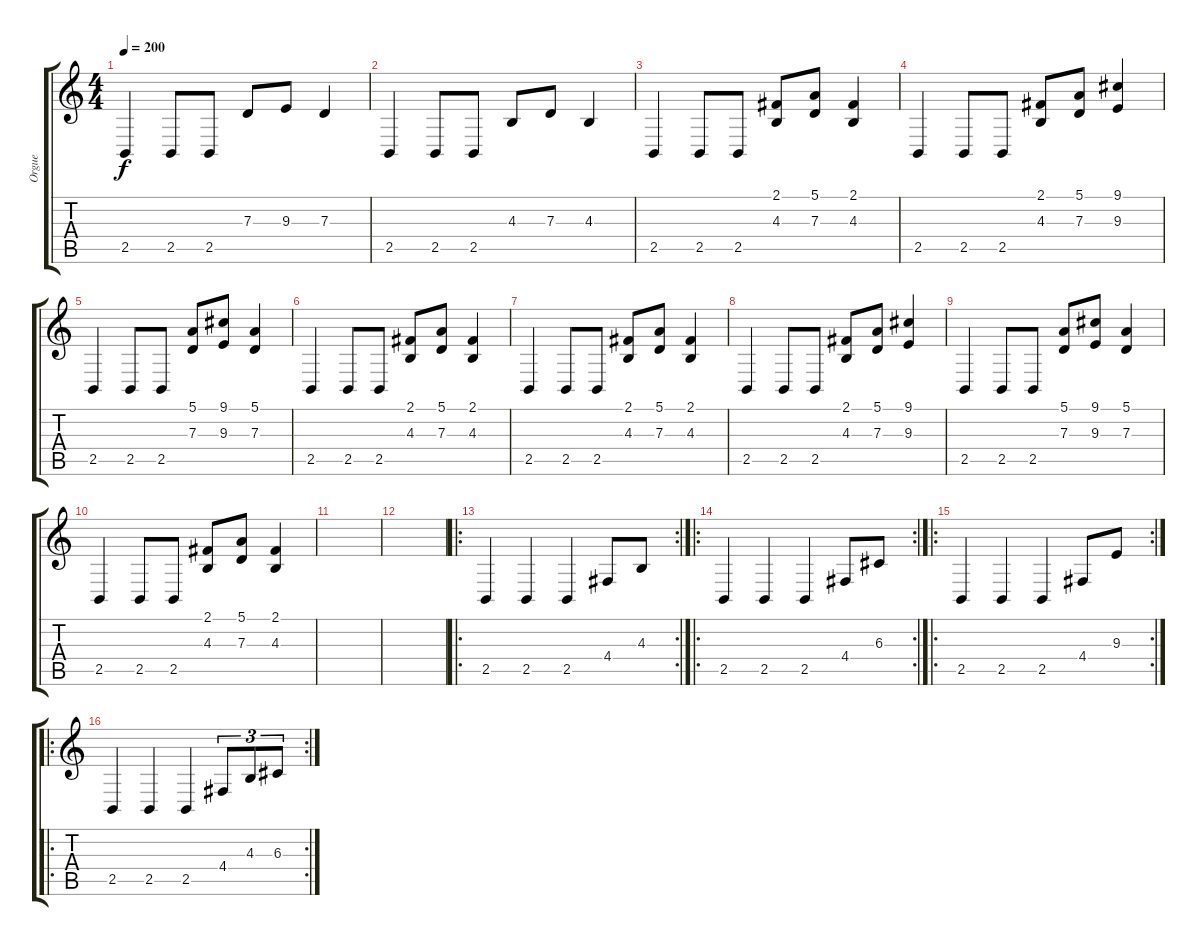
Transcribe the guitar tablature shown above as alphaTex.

\track ("Orgue" "Orgue") {instrument fx1rain}
\staff {score tabs}
\tuning (E4 B3 G3 D3 A2 E2) {hide}
\ts (4 4)
\tempo 200
\clef g2
\ks c
2.5.4{dy f} 2.5.8 2.5.8 7.3.8 9.3.8 7.3.4 |
2.5.4 2.5.8 2.5.8 4.3.8 7.3.8 4.3.4 |
2.5.4 2.5.8 2.5.8 (2.1 4.3).8 (5.1 7.3).8 (2.1 4.3).4 |
2.5.4 2.5.8 2.5.8 (2.1 4.3).8 (5.1 7.3).8 (9.1 9.3).4 |
2.5.4 2.5.8 2.5.8 (5.1 7.3).8 (9.1 9.3).8 (5.1 7.3).4 |
2.5.4 2.5.8 2.5.8 (2.1 4.3).8 (5.1 7.3).8 (2.1 4.3).4 |
2.5.4 2.5.8 2.5.8 (2.1 4.3).8 (5.1 7.3).8 (2.1 4.3).4 |
2.5.4 2.5.8 2.5.8 (2.1 4.3).8 (5.1 7.3).8 (9.1 9.3).4 |
2.5.4 2.5.8 2.5.8 (5.1 7.3).8 (9.1 9.3).8 (5.1 7.3).4 |
2.5.4 2.5.8 2.5.8 (2.1 4.3).8 (5.1 7.3).8 (2.1 4.3).4 |
|
|
\ro
\rc 2
2.5.4 2.5.4 2.5.4 4.4.8 4.3.8 |
\ro
\rc 2
2.5.4 2.5.4 2.5.4 4.4.8 6.3.8 |
\ro
\rc 2
2.5.4 2.5.4 2.5.4 4.4.8 9.3.8 |
\ro
\rc 2
2.5.4 2.5.4 2.5.4 4.4.8{tu (3 2)} 4.3.8{tu (3 2)} 6.3.8{tu (3 2)}
